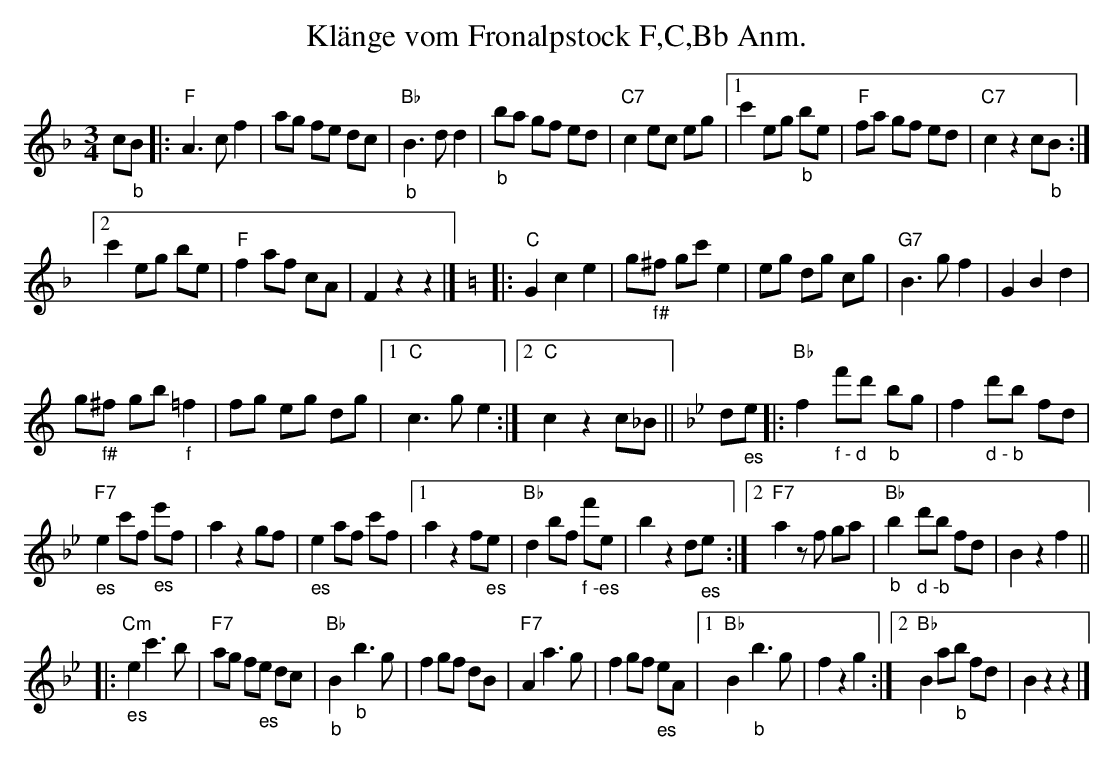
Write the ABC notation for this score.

X:1
T: Klänge vom Fronalpstock F,C,Bb Anm.
M:3/4
L:1/8
K:F
c"_b"B |: "F"A3 c f2 | ag fe dc | "Bb""_b"B3 d d2 | "_b"ba gf ed | "C7"c2 ec eg |1 c'2 eg "_b"be | "F"fa gf ed | "C7"c2 z2 c"_b"B :|2
c'2 eg be | "F"f2 af cA | F2 z2 z2 |] [K:C]|: "C"G2 c2 e2 | g"_f#"^f gc' e2 | eg dg cg | "G7"B3 g f2 | G2 B2 d2 |
g"_f#"^f gb "_f"=f2 | fg eg dg |1 "C"c3 g e2 :|2 "C"c2 z2 c_B || [K:Bb]   d"_es"e |:"Bb"f2 "_ f - d"f'd' "_b"bg | f2 "_ d - b"d'b fd |
"F7""_es"e2 c'f "_es"e'f | a2 z2 gf | "_es"e2 af c'f |1 a2 z2 f"_es"e | "Bb"d2 bf "_ f -es"f'e | b2 z2 d"_es"e :|2 "F7"a2 zf ga | "Bb""_b"b2 "_ d -b"d'b fd | B2 z2 f2 ||
|: "Cm""_es"e2 c'3 b | "F7"ag f"_es"e dc | "Bb""_b"B2 "_b"b3 g | f2 gf dB | "F7"A2 a3 g | f2 gf "_es"eA |1 "Bb"B2 "_b"b3 g | f2 z2 g2 :|2 "Bb"B2 a"_b"b fd | B2 z2z2 |]
